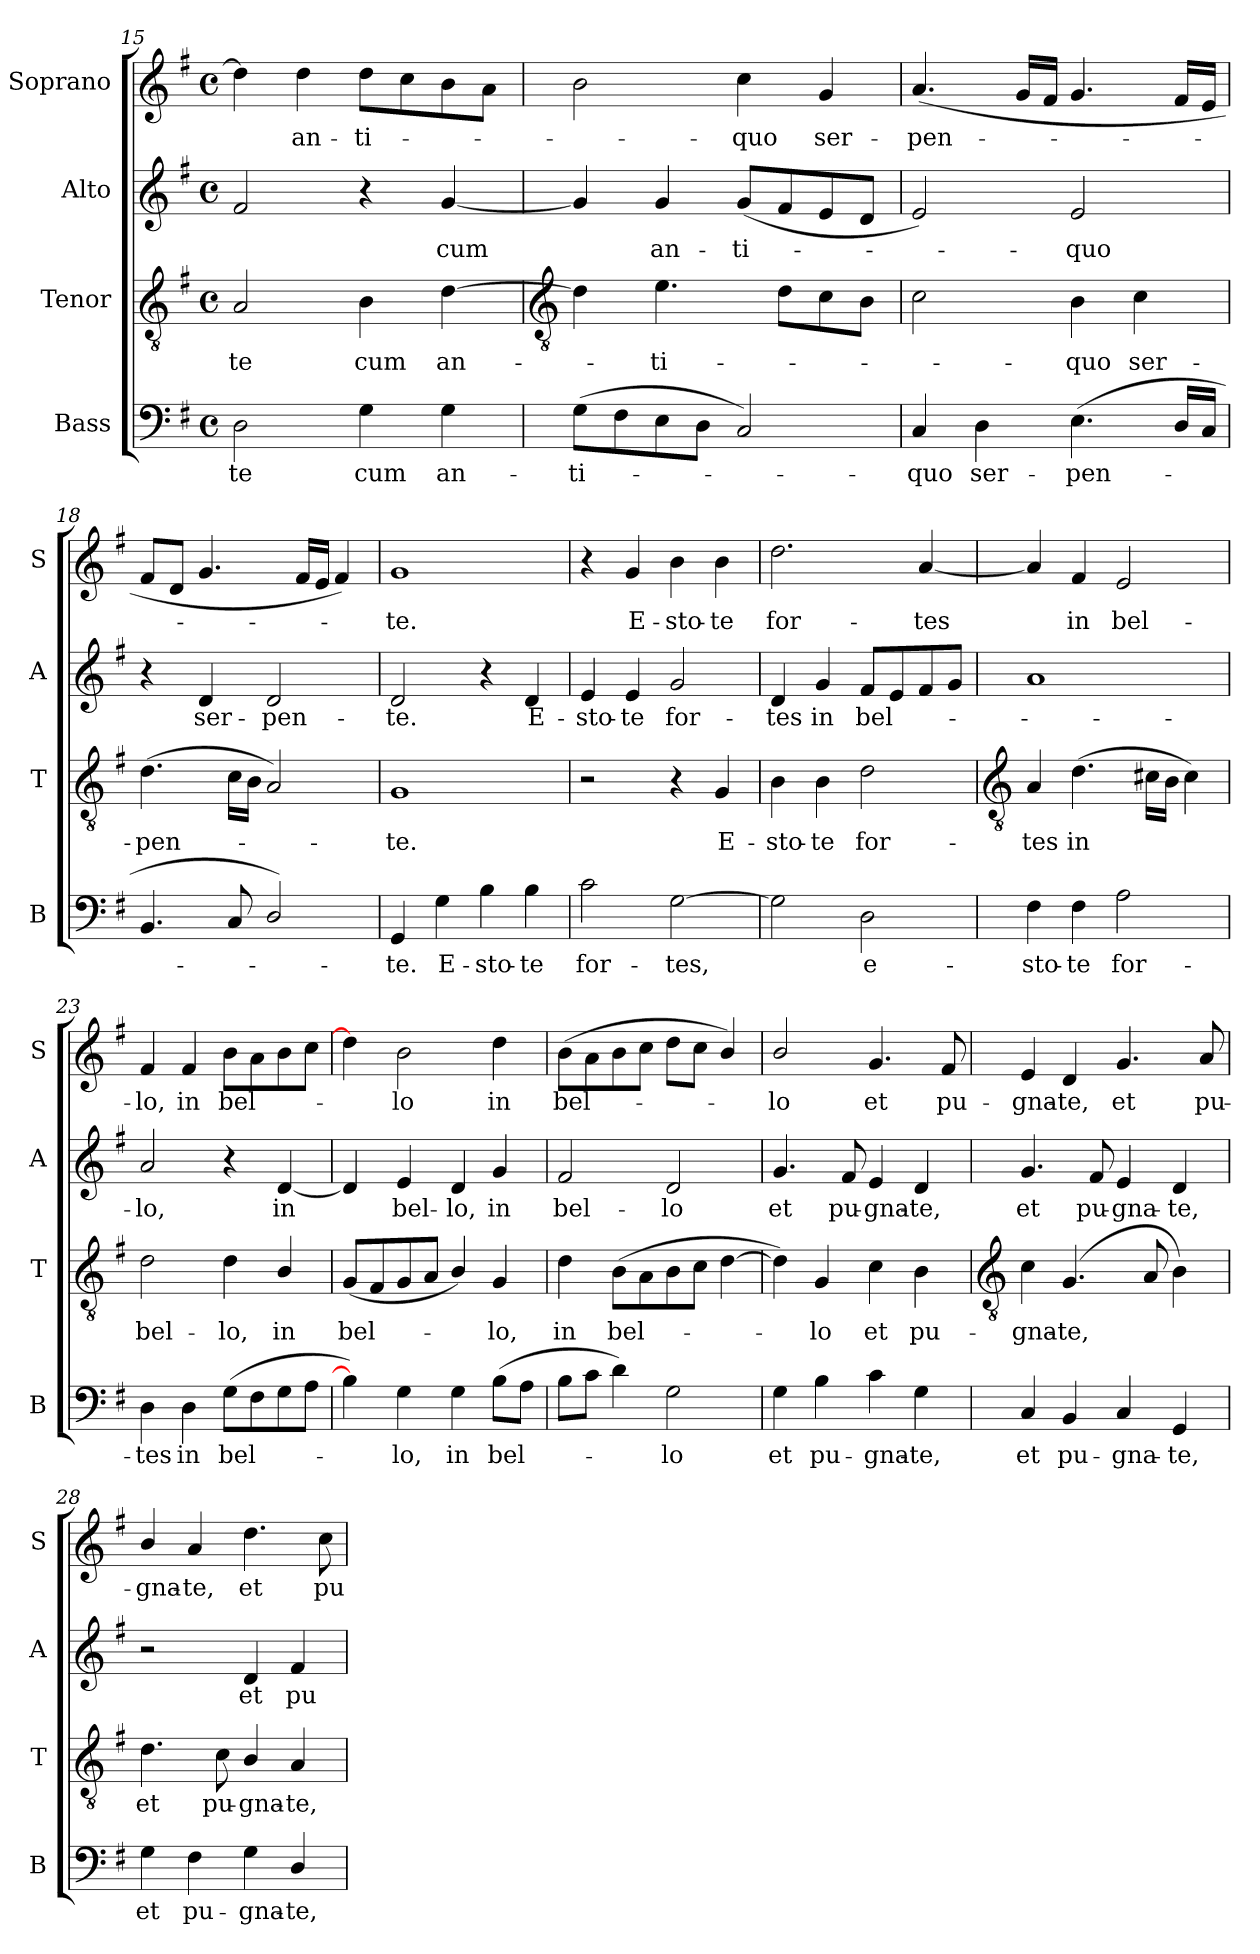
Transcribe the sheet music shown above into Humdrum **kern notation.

**kern	**text	**kern	**text	**kern	**text	**kern	**text
*part4	*part4	*part3	*part3	*part2	*part2	*part1	*part1
*staff4	*staff4	*staff3	*staff3	*staff2	*staff2	*staff1	*staff1
*I"Bass	*	*I"Tenor	*	*I"Alto	*	*I"Soprano	*
*I'B	*	*I'T	*	*I'A	*	*I'S	*
*clefF4	*	*clefGv2	*	*clefG2	*	*clefG2	*
*k[f#]	*	*k[f#]	*	*k[f#]	*	*k[f#]	*
*G:	*	*G:	*	*G:	*	*G:	*
*M4/4	*	*M4/4	*	*M4/4	*	*M4/4	*
*met(c)	*	*met(c)	*	*met(c)	*	*met(c)	*
=15	=15	=15	=15	=15	=15	=15	=15
!	!LO:LY:b	!	!LO:LY:b	!	!	!	!
2D	-te	2A	-te	2f#	.	4dd]	.
!	!	!	!	!	!	!	!LO:LY:b
.	.	.	.	.	.	4dd	an-
!	!LO:LY:b	!	!LO:LY:b	!	!	!	!LO:LY:b
4G	cum	4B	cum	4r	.	8ddL	-ti-
.	.	.	.	.	.	8cc	.
!	!LO:LY:b	!	!LO:LY:b	!	!LO:LY:b	!	!
4G	an-	[4d	an-	[4g	cum	8b	.
.	.	.	.	.	.	8aJ	.
!!LO:LB:g=z
=16	=16	=16	=16	=16	=16	=16	=16
*	*	*clefGv2	*	*	*	*	*
!	!LO:LY:b	!	!	!	!	!	!
(>8GL	-ti-	4d]	.	4g]	.	2b	.
8F#	.	.	.	.	.	.	.
!	!	!	!LO:LY:b	!	!LO:LY:b	!	!
8E	.	4.e	ti-	4g	an-	.	.
8DJ	.	.	.	.	.	.	.
!	!	!	!	!	!LO:LY:b	!	!LO:LY:b
2C)	.	.	.	(<8gL	-ti-	4cc	quo
.	.	8dL	.	8f#	.	.	.
!	!	!	!	!	!	!	!LO:LY:b
.	.	8c	.	8e	.	4g	ser-
.	.	8BJ	.	8dJ	.	.	.
=17	=17	=17	=17	=17	=17	=17	=17
!	!LO:LY:b	!	!	!	!	!	!LO:LY:b
4C	quo	2c	.	2e)	.	(<4.a	-pen-
!	!LO:LY:b	!	!	!	!	!	!
4D	ser-	.	.	.	.	.	.
.	.	.	.	.	.	16gLL	.
.	.	.	.	.	.	16f#JJ	.
!	!LO:LY:b	!	!LO:LY:b	!	!LO:LY:b	!	!
(<4.E	-pen-	4B	quo	2e	quo	4.g	.
!	!	!	!LO:LY:b	!	!	!	!
.	.	4c	ser-	.	.	.	.
16DLL	.	.	.	.	.	16f#LL	.
16CJJ	.	.	.	.	.	16eJJ	.
=18	=18	=18	=18	=18	=18	=18	=18
!	!	!	!LO:LY:b	!	!	!	!
4.BB	.	(>4.d	-pen-	4r	.	8f#L	.
.	.	.	.	.	.	8dJ	.
!	!	!	!	!	!LO:LY:b	!	!
.	.	.	.	4d	ser-	4.g	.
8C	.	16cLL	.	.	.	.	.
.	.	16BJJ	.	.	.	.	.
!	!	!	!	!	!LO:LY:b	!	!
2D/)	.	2A)	.	2d	-pen-	.	.
.	.	.	.	.	.	16f#LL	.
.	.	.	.	.	.	16eJJ	.
.	.	.	.	.	.	4f#)	.
=19	=19	=19	=19	=19	=19	=19	=19
!	!LO:LY:b	!	!LO:LY:b	!	!LO:LY:b	!	!LO:LY:b
4GG	te.	1G	te.	2d	-te.	1g	te.
!	!LO:LY:b	!	!	!	!	!	!
4G	E-	.	.	.	.	.	.
!	!LO:LY:b	!	!	!	!	!	!
4B	-sto-	.	.	4r	.	.	.
!	!LO:LY:b	!	!	!	!LO:LY:b	!	!
4B	-te	.	.	4d	E-	.	.
=20	=20	=20	=20	=20	=20	=20	=20
!	!LO:LY:b	!	!	!	!LO:LY:b	!	!
2c	for-	2r	.	4e	-sto-	4r	.
!	!	!	!	!	!LO:LY:b	!	!LO:LY:b
.	.	.	.	4e	-te	4g	E-
!	!LO:LY:b	!	!	!	!LO:LY:b	!	!LO:LY:b
[2G	-tes,	4r	.	2g	for-	4b	-sto-
!	!	!	!LO:LY:b	!	!	!	!LO:LY:b
.	.	4G	E-	.	.	4b	-te
=21	=21	=21	=21	=21	=21	=21	=21
!	!	!	!LO:LY:b	!	!LO:LY:b	!	!LO:LY:b
2G]	.	4B	-sto-	4d	-tes	2.dd	for-
!	!	!	!LO:LY:b	!	!LO:LY:b	!	!
.	.	4B	-te	4g	in	.	.
!	!LO:LY:b	!	!LO:LY:b	!	!LO:LY:b	!	!
2D	e-	2d	for-	8f#L	bel-	.	.
.	.	.	.	8e	.	.	.
!	!	!	!	!	!	!	!LO:LY:b
.	.	.	.	8f#	.	[4a	-tes
.	.	.	.	8gJ	.	.	.
!!LO:LB:g=z
=22	=22	=22	=22	=22	=22	=22	=22
*	*	*clefGv2	*	*	*	*	*
!	!LO:LY:b	!	!LO:LY:b	!	!	!	!
4F#	-sto-	4A	-tes	1a	.	4a]	.
!	!LO:LY:b	!	!LO:LY:b	!	!	!	!LO:LY:b
4F#	-te	(>4.d	in	.	.	4f#	in
!	!LO:LY:b	!	!	!	!	!	!LO:LY:b
2A	for-	.	.	.	.	2e	bel-
.	.	16c#XLL	.	.	.	.	.
.	.	16BJJ	.	.	.	.	.
.	.	4c#)	.	.	.	.	.
=23	=23	=23	=23	=23	=23	=23	=23
!	!LO:LY:b	!	!LO:LY:b	!	!LO:LY:b	!	!LO:LY:b
4D	-tes	2d	bel-	2a	lo,	4f#	-lo,
!	!LO:LY:b	!	!	!	!	!	!LO:LY:b
4D	in	.	.	.	.	4f#	in
!	!LO:LY:b	!	!LO:LY:b	!	!	!	!LO:LY:b
(>8GL	bel-	4d	-lo,	4r	.	8bL	bel-
8F#	.	.	.	.	.	8a	.
!	!	!	!LO:LY:b	!	!LO:LY:b	!	!
8G	.	4B/	in	[4d	in	8b	.
8AJ	.	.	.	.	.	8ccJ	.
=24	=24	=24	=24	=24	=24	=24	=24
!	!	!	!LO:LY:b	!	!	!	!
4B])	.	(<8GL	bel-	4d]	.	4dd]	.
.	.	8F#	.	.	.	.	.
!	!LO:LY:b	!	!	!	!LO:LY:b	!	!LO:LY:b
4G	lo,	8G	.	4e	bel-	2b	lo
.	.	8AJ	.	.	.	.	.
!	!LO:LY:b	!	!	!	!LO:LY:b	!	!
4G	in	4B/)	.	4d	-lo,	.	.
!	!LO:LY:b	!	!LO:LY:b	!	!LO:LY:b	!	!LO:LY:b
(>8BL	bel-	4G	lo,	4g	in	4dd	in
8AJ	.	.	.	.	.	.	.
=25	=25	=25	=25	=25	=25	=25	=25
!	!	!	!LO:LY:b	!	!LO:LY:b	!	!LO:LY:b
8BL	.	4d	in	2f#	bel-	(>8bL	bel-
8cJ	.	.	.	.	.	8a	.
!	!	!	!LO:LY:b	!	!	!	!
4d)	.	(>8BL	bel-	.	.	8b	.
.	.	8A	.	.	.	8ccJ	.
!	!LO:LY:b	!	!	!	!LO:LY:b	!	!
2G	lo	8B	.	2d	-lo	8ddL	.
.	.	8cJ	.	.	.	8ccJ	.
.	.	[4d	.	.	.	4b/)	.
=26	=26	=26	=26	=26	=26	=26	=26
!	!LO:LY:b	!	!	!	!LO:LY:b	!	!LO:LY:b
4G	et	4d])	.	4.g	et	2b/	lo
!	!LO:LY:b	!	!LO:LY:b	!	!	!	!
4B	pu-	4G	lo	.	.	.	.
!	!	!	!	!	!LO:LY:b	!	!
.	.	.	.	8f#	pu-	.	.
!	!LO:LY:b	!	!LO:LY:b	!	!LO:LY:b	!	!LO:LY:b
4c	-gna-	4c	et	4e	-gna-	4.g	et
!	!LO:LY:b	!	!LO:LY:b	!	!LO:LY:b	!	!
4G	-te,	4B	pu-	4d	-te,	.	.
!	!	!	!	!	!	!	!LO:LY:b
.	.	.	.	.	.	8f#	pu-
!!LO:LB:g=z
=27	=27	=27	=27	=27	=27	=27	=27
*	*	*clefGv2	*	*	*	*	*
!	!LO:LY:b	!	!LO:LY:b	!	!LO:LY:b	!	!LO:LY:b
4C	et	4c	-gna-	4.g	et	4e	-gna-
!	!LO:LY:b	!	!LO:LY:b	!	!	!	!LO:LY:b
4BB	pu-	(<4.G	-te,	.	.	4d	-te,
!	!	!	!	!	!LO:LY:b	!	!
.	.	.	.	8f#	pu-	.	.
!	!LO:LY:b	!	!	!	!LO:LY:b	!	!LO:LY:b
4C	-gna-	.	.	4e	-gna-	4.g	et
.	.	8A	.	.	.	.	.
!	!LO:LY:b	!	!	!	!LO:LY:b	!	!
4GG	-te,	4B)	.	4d	-te,	.	.
!	!	!	!	!	!	!	!LO:LY:b
.	.	.	.	.	.	8a	pu-
=28	=28	=28	=28	=28	=28	=28	=28
!	!LO:LY:b	!	!LO:LY:b	!	!	!	!LO:LY:b
4G	et	4.d	et	2r	.	4b/	-gna-
!	!LO:LY:b	!	!	!	!	!	!LO:LY:b
4F#	pu-	.	.	.	.	4a	-te,
!	!	!	!LO:LY:b	!	!	!	!
.	.	8c	pu-	.	.	.	.
!	!LO:LY:b	!	!LO:LY:b	!	!LO:LY:b	!	!LO:LY:b
4G	-gna-	4B/	-gna-	4d	et	4.dd	et
!	!LO:LY:b	!	!LO:LY:b	!	!LO:LY:b	!	!
4D/	-te,	4A	-te,	4f#	pu-	.	.
!	!	!	!	!	!	!	!LO:LY:b
.	.	.	.	.	.	8cc	pu-
=	=	=	=	=	=	=	=
*-	*-	*-	*-	*-	*-	*-	*-
